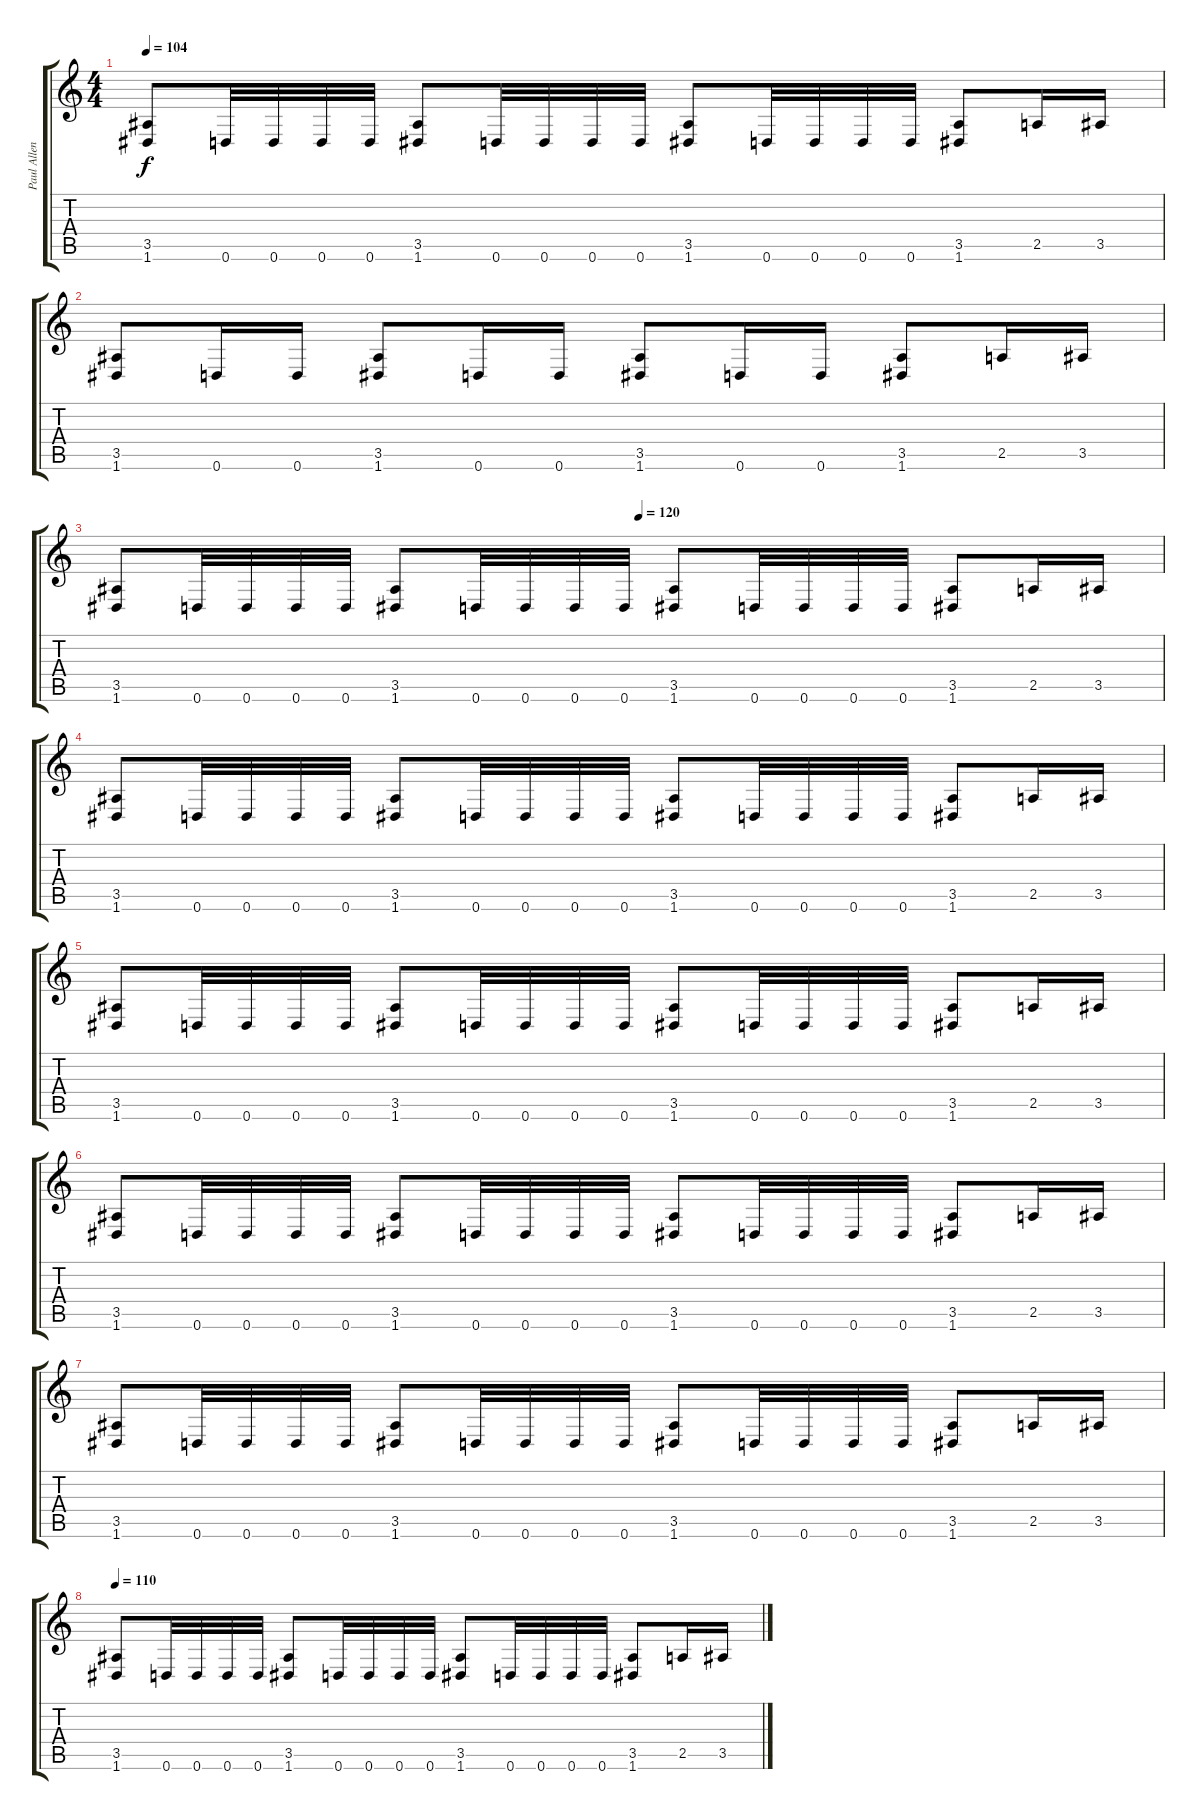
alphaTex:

\track ("Paul Allender" "Paul Allen") {instrument overdrivenguitar}
\staff {score tabs}
\tuning (D4 A3 F3 C3 G2 D2) {hide}
\ts (4 4)
\tempo 104
\clef g2
\ks c
(3.5 1.6).8{dy f} 0.6.32 0.6.32 0.6.32 0.6.32 (3.5 1.6).8 0.6.32 0.6.32 0.6.32 0.6.32 (3.5 1.6).8 0.6.32 0.6.32 0.6.32 0.6.32 (3.5 1.6).8 2.5.16 3.5.16 |
(3.5 1.6).8 0.6.16 0.6.16 (3.5 1.6).8 0.6.16 0.6.16 (3.5 1.6).8 0.6.16 0.6.16 (3.5 1.6).8 2.5.16 3.5.16 |
\tempo (120 0.5)
(3.5 1.6).8 0.6.32 0.6.32 0.6.32 0.6.32 (3.5 1.6).8 0.6.32 0.6.32 0.6.32 0.6.32 (3.5 1.6).8 0.6.32 0.6.32 0.6.32 0.6.32 (3.5 1.6).8 2.5.16 3.5.16 |
(3.5 1.6).8 0.6.32 0.6.32 0.6.32 0.6.32 (3.5 1.6).8 0.6.32 0.6.32 0.6.32 0.6.32 (3.5 1.6).8 0.6.32 0.6.32 0.6.32 0.6.32 (3.5 1.6).8 2.5.16 3.5.16 |
(3.5 1.6).8 0.6.32 0.6.32 0.6.32 0.6.32 (3.5 1.6).8 0.6.32 0.6.32 0.6.32 0.6.32 (3.5 1.6).8 0.6.32 0.6.32 0.6.32 0.6.32 (3.5 1.6).8 2.5.16 3.5.16 |
(3.5 1.6).8 0.6.32 0.6.32 0.6.32 0.6.32 (3.5 1.6).8 0.6.32 0.6.32 0.6.32 0.6.32 (3.5 1.6).8 0.6.32 0.6.32 0.6.32 0.6.32 (3.5 1.6).8 2.5.16 3.5.16 |
(3.5 1.6).8 0.6.32 0.6.32 0.6.32 0.6.32 (3.5 1.6).8 0.6.32 0.6.32 0.6.32 0.6.32 (3.5 1.6).8 0.6.32 0.6.32 0.6.32 0.6.32 (3.5 1.6).8 2.5.16 3.5.16 |
\tempo 110
(3.5 1.6).8 0.6.32 0.6.32 0.6.32 0.6.32 (3.5 1.6).8 0.6.32 0.6.32 0.6.32 0.6.32 (3.5 1.6).8 0.6.32 0.6.32 0.6.32 0.6.32 (3.5 1.6).8 2.5.16 3.5.16
